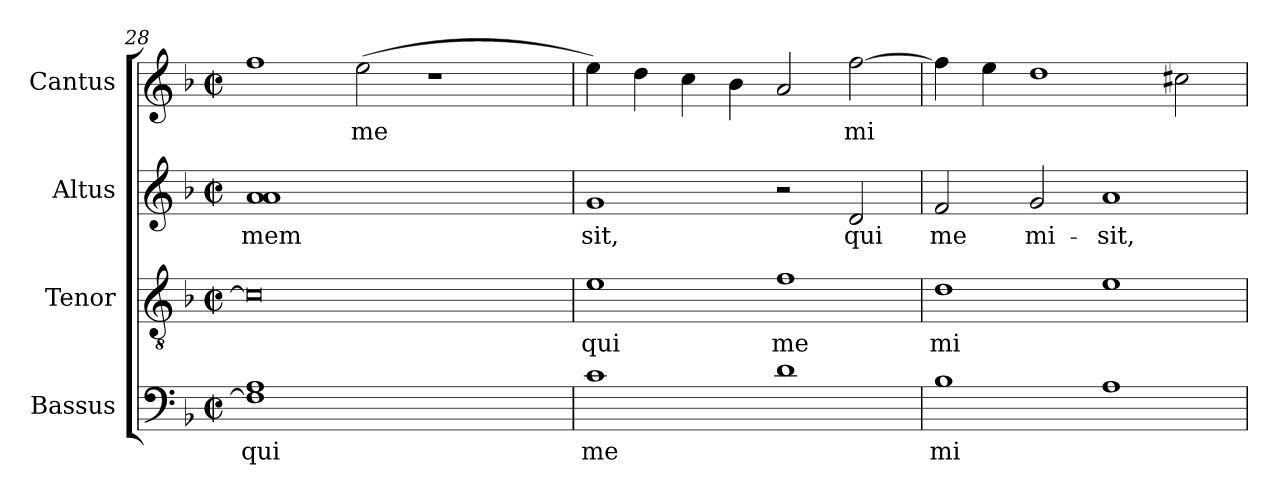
**kern	**text	**kern	**text	**kern	**text	**kern	**text
*part4	*part4	*part3	*part3	*part2	*part2	*part1	*part1
*staff4	*staff4	*staff3	*staff3	*staff2	*staff2	*staff1	*staff1
*I"Bassus	*	*I"Tenor	*	*I"Altus	*	*I"Cantus	*
*clefF4	*	*clefGv2	*	*clefG2	*	*clefG2	*
*k[b-]	*	*k[b-]	*	*k[b-]	*	*k[b-]	*
*F:	*	*F:	*	*F:	*	*F:	*
*M2/2	*	*M2/2	*	*M2/2	*	*M2/2	*
*met(c|)	*	*met(c|)	*	*met(c|)	*	*met(c|)	*
=28	=28	=28	=28	=28	=28	=28	=28
!	!LO:LY:b:cj	!	!LO:LY:b:cj	!	!LO:LY:b:cj	!	!
1F] 1A	qui	0c]	.	1a 1a	mem	1ff	.
!	!	!	!	!	!	!	!LO:LY:b:cj
1.ryy	.	.	.	1.ryy	.	(>2ee\	me
.	.	.	.	.	.	1r	.
.	.	2ryy	.	.	.	.	.
=29	=29	=29	=29	=29	=29	=29	=29
!	!LO:LY:b:cj	!	!LO:LY:b:cj	!	!LO:LY:b:cj	!	!LO:LY:b:cj
1c	me	1e	qui	1g	sit,	4ee\)	.
!	!	!	!	!	!	!	!LO:LY:b:cj
.	.	.	.	.	.	4dd\	.
!	!	!	!	!	!	!	!LO:LY:b:cj
.	.	.	.	.	.	4cc\	.
!	!	!	!	!	!	!	!LO:LY:b:cj
.	.	.	.	.	.	4b-\	.
!	!LO:LY:b:cj	!	!LO:LY:b:cj	!	!	!	!LO:LY:b:cj
1d	.	1f	me	2r	.	2a/	.
!	!	!	!	!	!LO:LY:b:cj	!	!LO:LY:b:cj
.	.	.	.	2d/	qui	[>2ff\	mi-
=30	=30	=30	=30	=30	=30	=30	=30
!	!LO:LY:b:cj	!	!LO:LY:b:cj	!	!LO:LY:b:cj	!	!LO:LY:b:cj
1B-	mi-	1d	mi	2f/	me	4ff\]	--
!	!	!	!	!	!	!	!LO:LY:b:cj
.	.	.	.	.	.	4ee\	--
!	!	!	!	!	!LO:LY:b:cj	!	!LO:LY:b:cj
.	.	.	.	2g/	mi-	1dd	--
!	!LO:LY:b:cj	!	!LO:LY:b:cj	!	!LO:LY:b:cj	!	!
1A	--	1e	.	1a	-sit,	.	.
!	!	!	!	!	!	!	!LO:LY:b:cj
.	.	.	.	.	.	2cc#\	--
=	=	=	=	=	=	=	=
*-	*-	*-	*-	*-	*-	*-	*-
